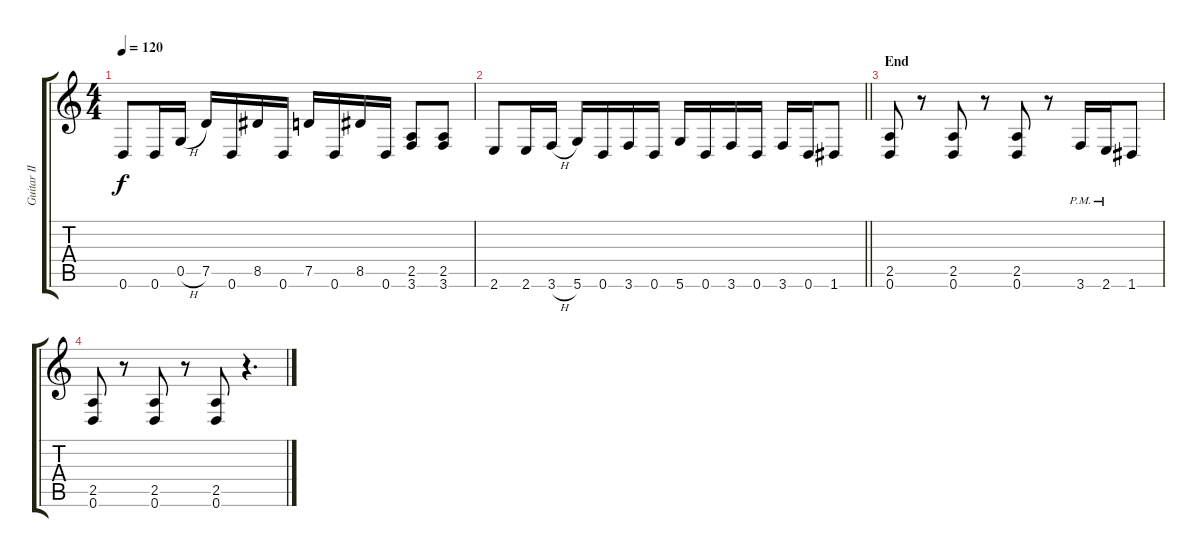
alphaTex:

\track ("Guitar II" "Guitar II") {instrument distortionguitar}
\staff {score tabs}
\tuning (D4 A3 F3 C3 G2 D2) {hide}
\ts (4 4)
\tempo 120
\clef g2
\ks c
0.6.8{dy f} 0.6.16 0.5{h}.16 7.5.16 0.6.16 8.5.16 0.6.16 7.5.16 0.6.16 8.5.16 0.6.16 (2.5 3.6).8 (2.5 3.6).8 |
\barLineRight lightlight
2.6.8 2.6.16 3.6{h}.16 5.6.16 0.6.16 3.6.16 0.6.16 5.6.16 0.6.16 3.6.16 0.6.16 3.6.16 0.6.16 1.6.8 |
\section ("" "End")
(2.5 0.6).8 r.8 (2.5 0.6).8 r.8 (2.5 0.6).8 r.8 3.6{pm}.16 2.6{pm}.16 1.6.8 |
(2.5 0.6).8 r.8 (2.5 0.6).8 r.8 (2.5 0.6).8 r.4{d}
